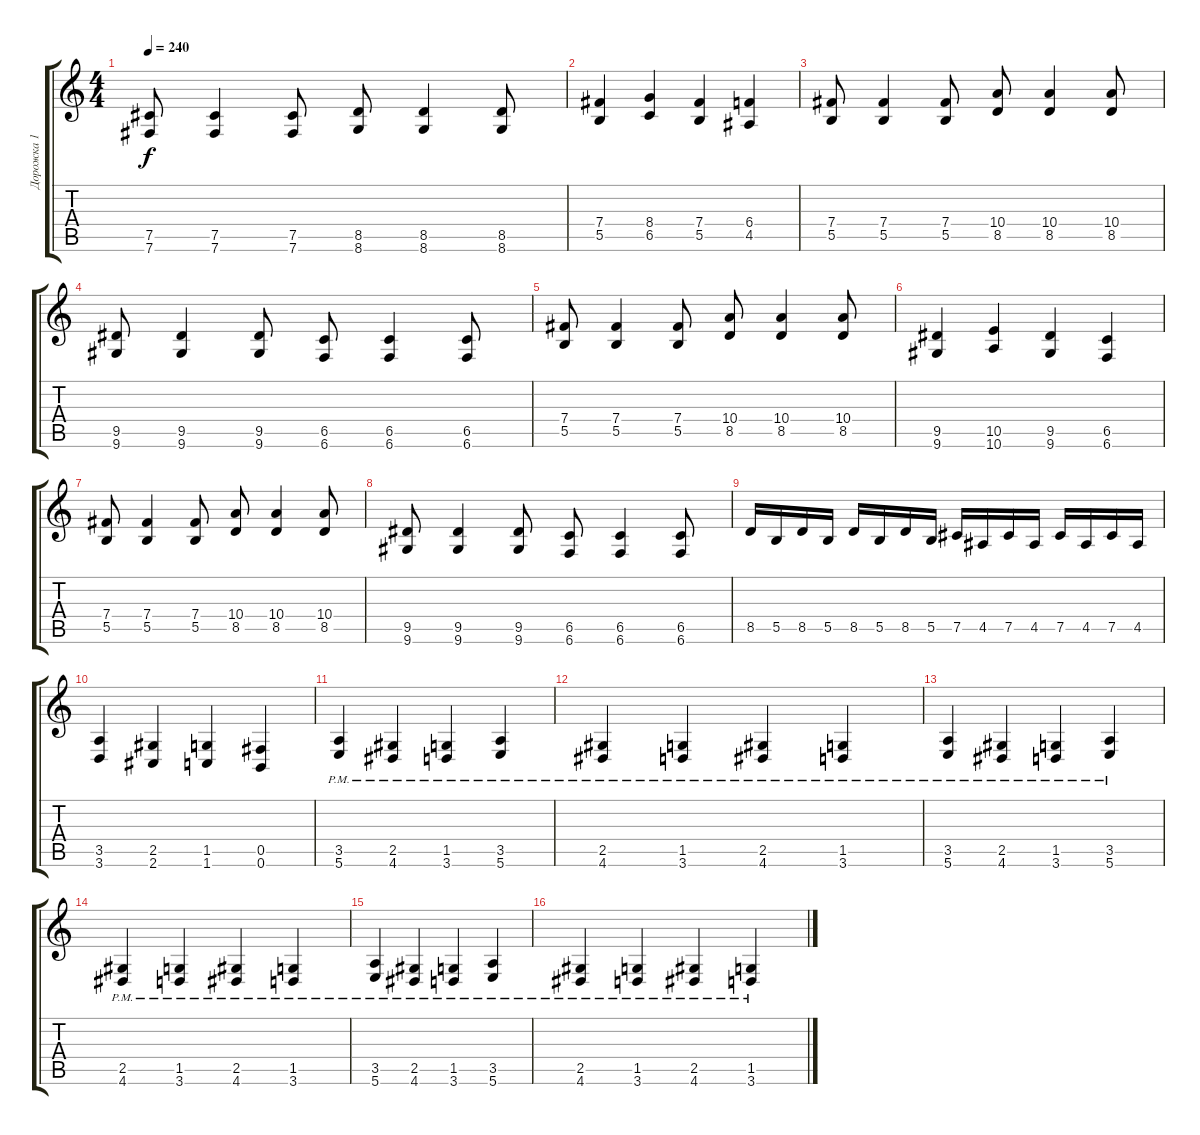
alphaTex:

\track ("Дорожка 1" "Дорожка 1") {instrument distortionguitar}
\staff {score tabs}
\tuning (Db4 Ab3 E3 B2 Gb2 B1) {hide}
\ts (4 4)
\tempo 240
\clef g2
\ks c
(7.5 7.6).8{dy f} (7.5 7.6).4 (7.5 7.6).8 (8.5 8.6).8 (8.5 8.6).4 (8.5 8.6).8 |
(7.4 5.5).4 (8.4 6.5).4 (7.4 5.5).4 (6.4 4.5).4 |
(7.4 5.5).8 (7.4 5.5).4 (7.4 5.5).8 (10.4 8.5).8 (10.4 8.5).4 (10.4 8.5).8 |
(9.5 9.6).8 (9.5 9.6).4 (9.5 9.6).8 (6.5 6.6).8 (6.5 6.6).4 (6.5 6.6).8 |
(7.4 5.5).8 (7.4 5.5).4 (7.4 5.5).8 (10.4 8.5).8 (10.4 8.5).4 (10.4 8.5).8 |
(9.5 9.6).4 (10.5 10.6).4 (9.5 9.6).4 (6.5 6.6).4 |
(7.4 5.5).8 (7.4 5.5).4 (7.4 5.5).8 (10.4 8.5).8 (10.4 8.5).4 (10.4 8.5).8 |
(9.5 9.6).8 (9.5 9.6).4 (9.5 9.6).8 (6.5 6.6).8 (6.5 6.6).4 (6.5 6.6).8 |
8.5.16 5.5.16 8.5.16 5.5.16 8.5.16 5.5.16 8.5.16 5.5.16 7.5.16 4.5.16 7.5.16 4.5.16 7.5.16 4.5.16 7.5.16 4.5.16 |
(3.5 3.6).4 (2.5 2.6).4 (1.5 1.6).4 (0.5 0.6).4 |
(3.5{pm} 5.6).4 (2.5{pm} 4.6).4 (1.5{pm} 3.6).4 (3.5{pm} 5.6).4 |
(2.5{pm} 4.6).4 (1.5{pm} 3.6).4 (2.5{pm} 4.6).4 (1.5{pm} 3.6).4 |
(3.5{pm} 5.6).4 (2.5{pm} 4.6).4 (1.5{pm} 3.6).4 (3.5{pm} 5.6).4 |
(2.5{pm} 4.6).4 (1.5{pm} 3.6).4 (2.5{pm} 4.6).4 (1.5{pm} 3.6).4 |
(3.5{pm} 5.6).4 (2.5{pm} 4.6).4 (1.5{pm} 3.6).4 (3.5{pm} 5.6).4 |
(2.5{pm} 4.6).4 (1.5{pm} 3.6).4 (2.5{pm} 4.6).4 (1.5{pm} 3.6).4
